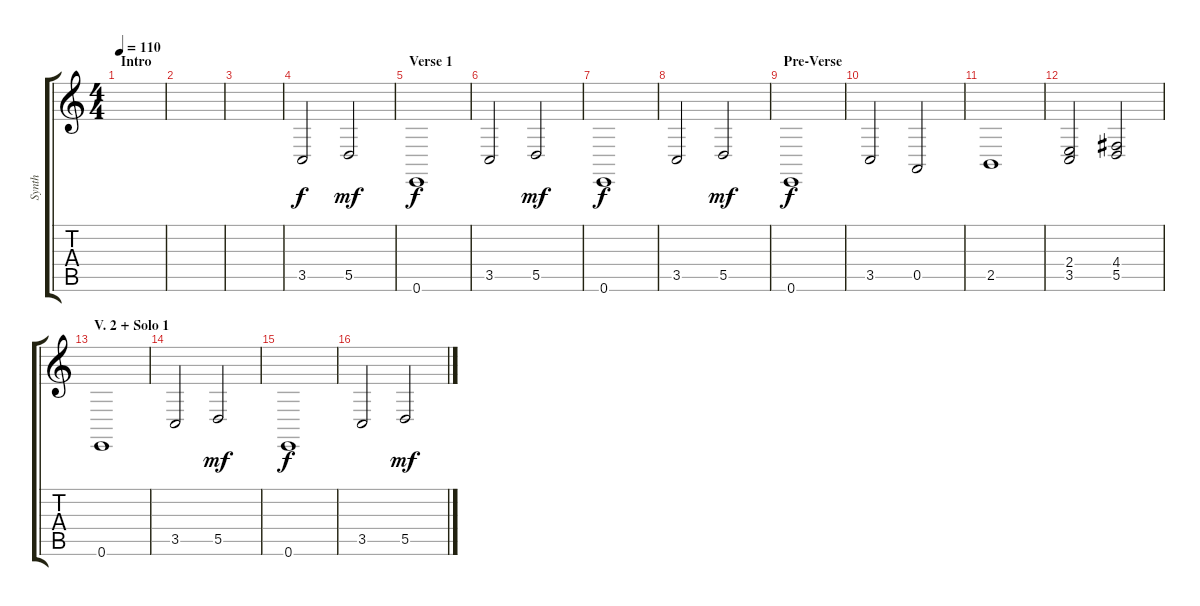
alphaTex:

\track ("Synth" "Synth") {instrument stringensemble1}
\staff {score tabs}
\tuning (E4 B3 G3 D3 A2 E2) {hide}
\ts (4 4)
\section ("" "Intro")
\tempo 110
\clef g2
\ks c
|
|
|
3.5.2 5.5.2{dy mf} |
\section ("" "Verse 1")
0.6.1{dy f} |
3.5.2 5.5.2{dy mf} |
0.6.1{dy f} |
3.5.2 5.5.2{dy mf} |
\section ("" "Pre-Verse")
0.6.1{dy f} |
3.5.2 0.5.2 |
2.5.1 |
(2.4 3.5).2 (4.4 5.5).2 |
\section ("" "V. 2 + Solo 1")
0.6.1 |
3.5.2 5.5.2{dy mf} |
0.6.1{dy f} |
3.5.2 5.5.2{dy mf}
